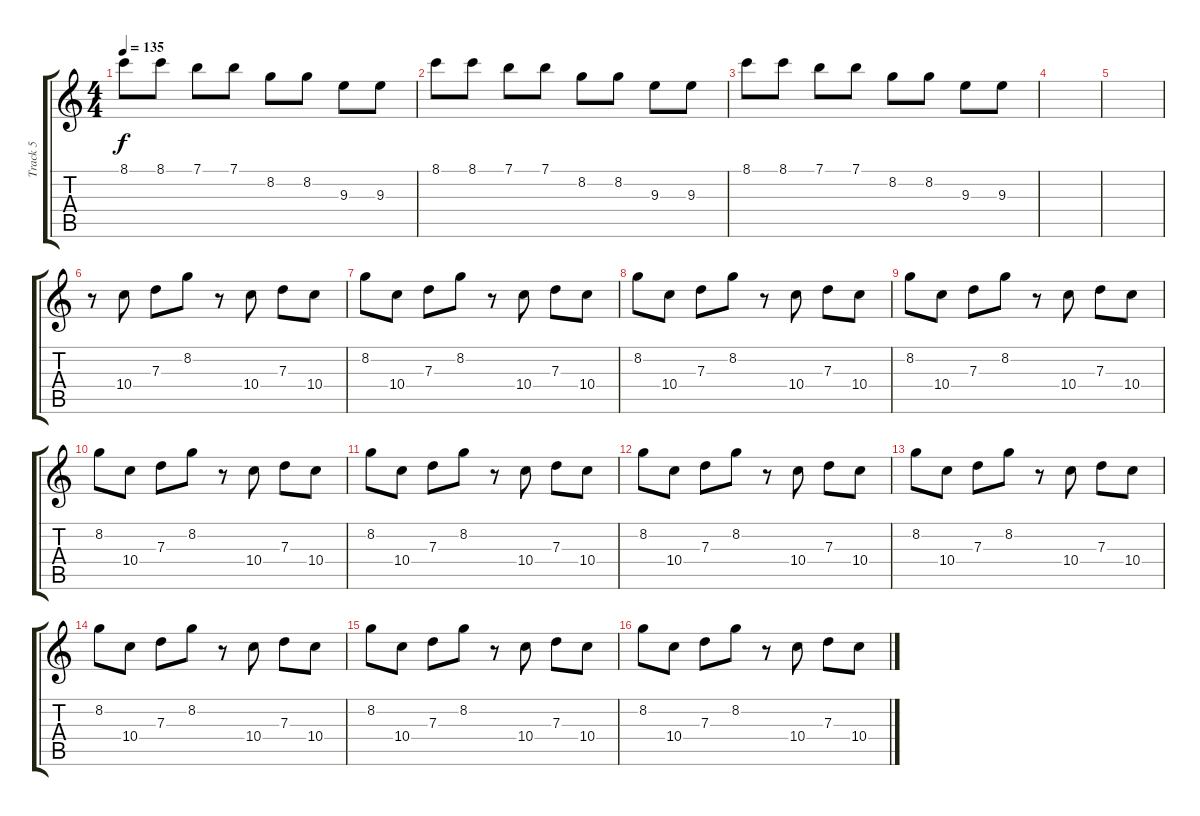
\track ("Track 5" "Track 5") {instrument distortionguitar}
\staff {score tabs}
\tuning (E4 B3 G3 D3 A2 E2) {hide}
\ts (4 4)
\tempo 135
\clef g2
\ks c
8.1.8{dy f} 8.1.8 7.1.8 7.1.8 8.2.8 8.2.8 9.3.8 9.3.8 |
8.1.8 8.1.8 7.1.8 7.1.8 8.2.8 8.2.8 9.3.8 9.3.8 |
8.1.8 8.1.8 7.1.8 7.1.8 8.2.8 8.2.8 9.3.8 9.3.8 |
|
|
r.8 10.4.8 7.3.8 8.2.8 r.8 10.4.8 7.3.8 10.4.8 |
8.2.8 10.4.8 7.3.8 8.2.8 r.8 10.4.8 7.3.8 10.4.8 |
8.2.8 10.4.8 7.3.8 8.2.8 r.8 10.4.8 7.3.8 10.4.8 |
8.2.8 10.4.8 7.3.8 8.2.8 r.8 10.4.8 7.3.8 10.4.8 |
8.2.8 10.4.8 7.3.8 8.2.8 r.8 10.4.8 7.3.8 10.4.8 |
8.2.8 10.4.8 7.3.8 8.2.8 r.8 10.4.8 7.3.8 10.4.8 |
8.2.8 10.4.8 7.3.8 8.2.8 r.8 10.4.8 7.3.8 10.4.8 |
8.2.8 10.4.8 7.3.8 8.2.8 r.8 10.4.8 7.3.8 10.4.8 |
8.2.8 10.4.8 7.3.8 8.2.8 r.8 10.4.8 7.3.8 10.4.8 |
8.2.8 10.4.8 7.3.8 8.2.8 r.8 10.4.8 7.3.8 10.4.8 |
8.2.8 10.4.8 7.3.8 8.2.8 r.8 10.4.8 7.3.8 10.4.8
